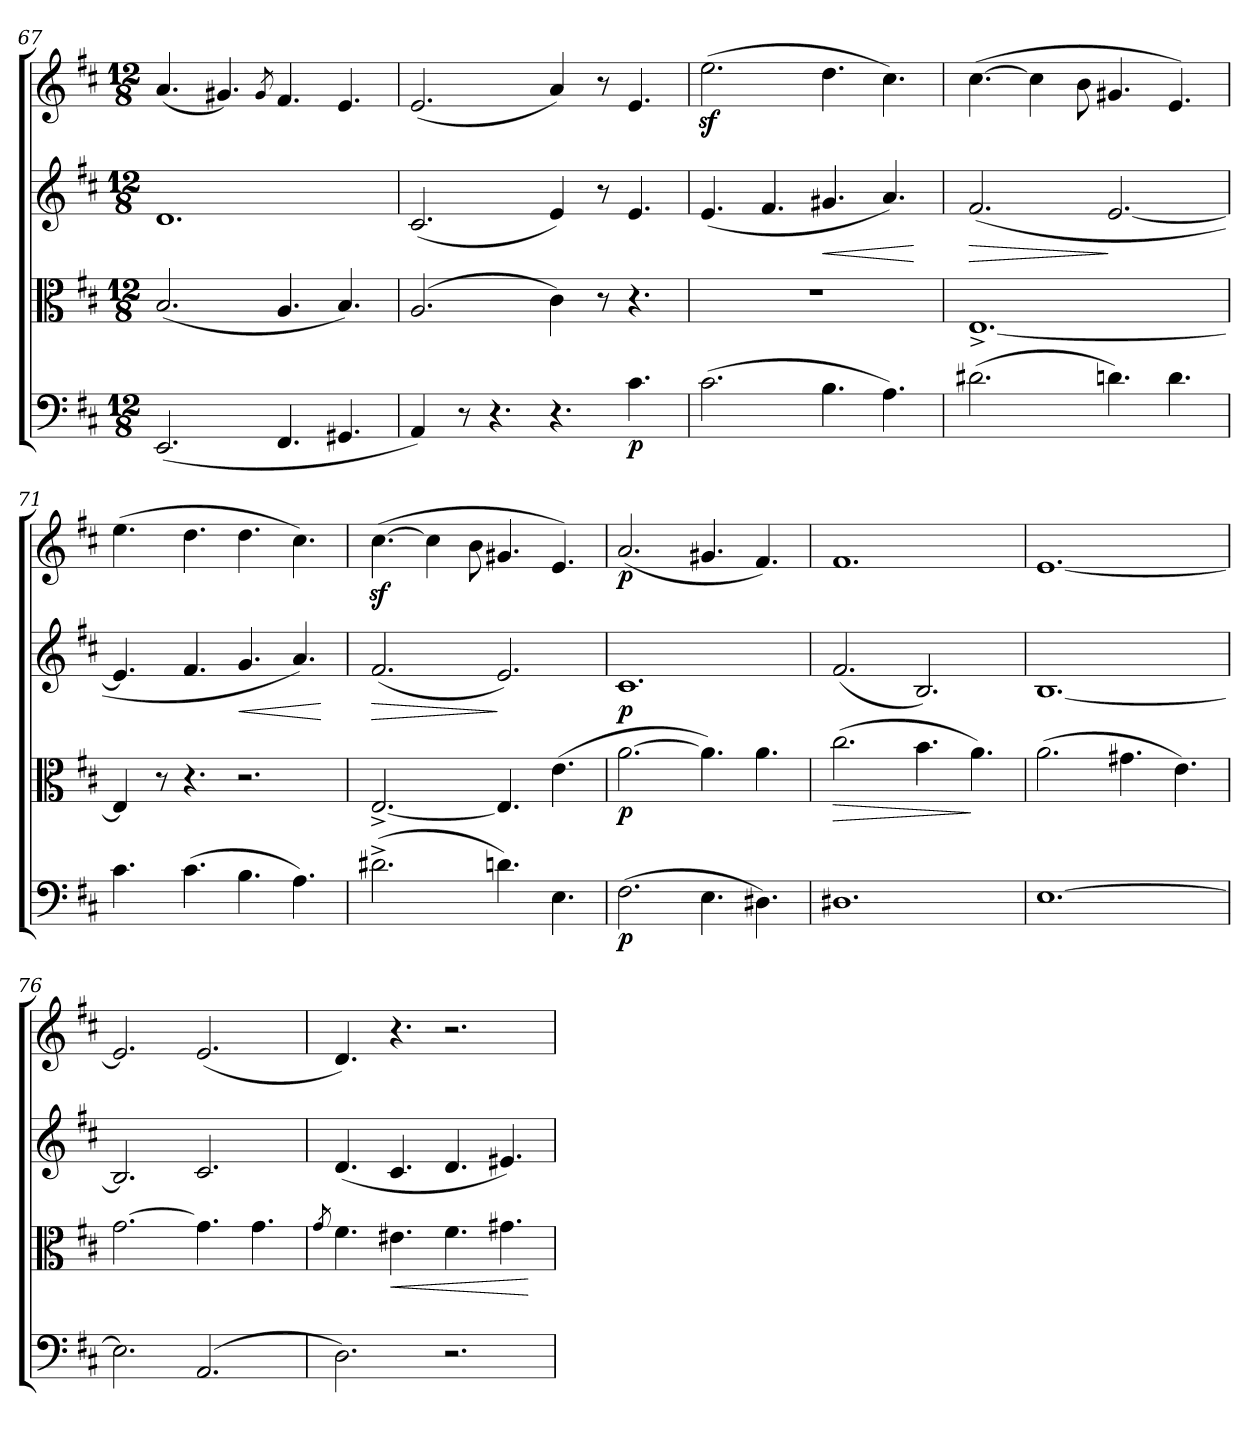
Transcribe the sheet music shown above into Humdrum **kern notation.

**kern	**dynam	**kern	**dynam	**kern	**dynam	**kern	**dynam
*part4	*part4	*part3	*part3	*part2	*part2	*part1	*part1
*staff4	*staff4	*staff3	*staff3	*staff2	*staff2	*staff1	*staff1
*clefF4	*	*clefC3	*	*clefG2	*	*clefG2	*
*k[f#c#]	*	*k[f#c#]	*	*k[f#c#]	*	*k[f#c#]	*
*M12/8	*	*M12/8	*	*M12/8	*	*M12/8	*
=67	=67	=67	=67	=67	=67	=67	=67
(<2.EE/	.	(<2.B/	.	1.d	.	(<4.a/	.
.	.	.	.	.	.	4.g#X/)	.
.	.	.	.	.	.	8qg#/	.
4.FF#/	.	4.A/	.	.	.	4.f#/	.
4.GG#X/	.	4.B/)	.	.	.	4.e/	.
=68	=68	=68	=68	=68	=68	=68	=68
4AA/)	.	(>2.A/	.	(<2.c#/	.	(<2.e/	.
8r	.	.	.	.	.	.	.
4.r	.	.	.	.	.	.	.
4.r	.	4c#\)	.	4e/)	.	4a/)	.
.	.	8r	.	8r	.	8r	.
!	!LO:DY:b	!	!	!	!	!	!
4.c#\	p	4.r	.	4.e/	.	4.e/	.
=69	=69	=69	=69	=69	=69	=69	=69
(>2.c#\	.	1.r	.	(<4.e/	.	(>2.eez<\	.
.	.	.	.	4.f#/	.	.	.
!	!	!	!	!	!LO:HP:b	!	!
4.B\	.	.	.	4.g#X/	<	4.dd\	.
4.A\)	.	.	.	4.a/)	.	4.cc#\)	.
.	.	.	.	.	[	.	.
=70	=70	=70	=70	=70	=70	=70	=70
!	!	!	!	!	!LO:HP:b	!	!
(>2.d#X\	.	[1.E^	.	(>2.f#/	>	(>[4.cc#\	.
.	.	.	.	.	.	4cc#\]	.
.	.	.	.	.	.	8b\	.
4.dn\)	.	.	.	[2.e/	]	4.g#X/	.
4.d\	.	.	.	.	.	4.e/)	.
=71	=71	=71	=71	=71	=71	=71	=71
4.c#\	.	4E/]	.	4.e/]	.	(>4.ee\	.
.	.	8r	.	.	.	.	.
(>4.c#\	.	4.r	.	4.f#/	.	4.dd\	.
!	!	!	!	!	!LO:HP:b	!	!
4.B\	.	2.r	.	4.g/	<	4.dd\	.
4.A\)	.	.	.	4.a/)	.	4.cc#\)	.
.	.	.	.	.	[	.	.
!!LO:PB:g=z
=72	=72	=72	=72	=72	=72	=72	=72
!	!	!	!	!	!LO:HP:b	!	!
(>2.d#X^\	.	[2.E^/	.	(<2.f#/	>	(>[4.cc#z<\	.
.	.	.	.	.	.	4cc#\]	.
.	.	.	.	.	.	8b\	.
4.dn\)	.	4.E/]	.	2.e/)	]	4.g#X/	.
4.E\	.	(>4.e\	.	.	.	4.e/)	.
=73	=73	=73	=73	=73	=73	=73	=73
!	!LO:DY:b	!	!LO:DY:b	!	!LO:DY:b	!	!LO:DY:b
(>2.F#\	p	[2.a\	p	1.c#	p	(<2.a/	p
4.E\	.	4.a\])	.	.	.	4.g#X/	.
4.D#X\)	.	4.a\	.	.	.	4.f#/)	.
=74	=74	=74	=74	=74	=74	=74	=74
!	!	!	!LO:HP:b	!	!	!	!
1.D#X	.	(>2.cc#\	>	(<2.f#/	.	1.f#	.
.	.	4.b\	.	2.B/)	.	.	.
.	.	4.a\)	]	.	.	.	.
=75	=75	=75	=75	=75	=75	=75	=75
[1.E	.	(>2.a\	.	[1.B	.	[1.e	.
.	.	4.g#X\	.	.	.	.	.
.	.	4.e\)	.	.	.	.	.
=76	=76	=76	=76	=76	=76	=76	=76
2.E\]	.	[2.g\	.	2.B/]	.	2.e/]	.
(<2.AA/	.	4.g\]	.	2.c#/	.	(<2.e/	.
.	.	4.g\	.	.	.	.	.
=77	=77	=77	=77	=77	=77	=77	=77
.	.	8qg/	.	.	.	.	.
2.D\)	.	4.f#\	.	(<4.d/	.	4.d/)	.
!	!	!	!LO:HP:b	!	!	!	!
.	.	4.e#X\	<	4.c#/	.	4.r	.
2.r	.	4.f#\	.	4.d/	.	2.r	.
.	.	4.g#X\	.	4.e#X/)	.	.	.
.	.	.	[	.	.	.	.
=	=	=	=	=	=	=	=
*-	*-	*-	*-	*-	*-	*-	*-
